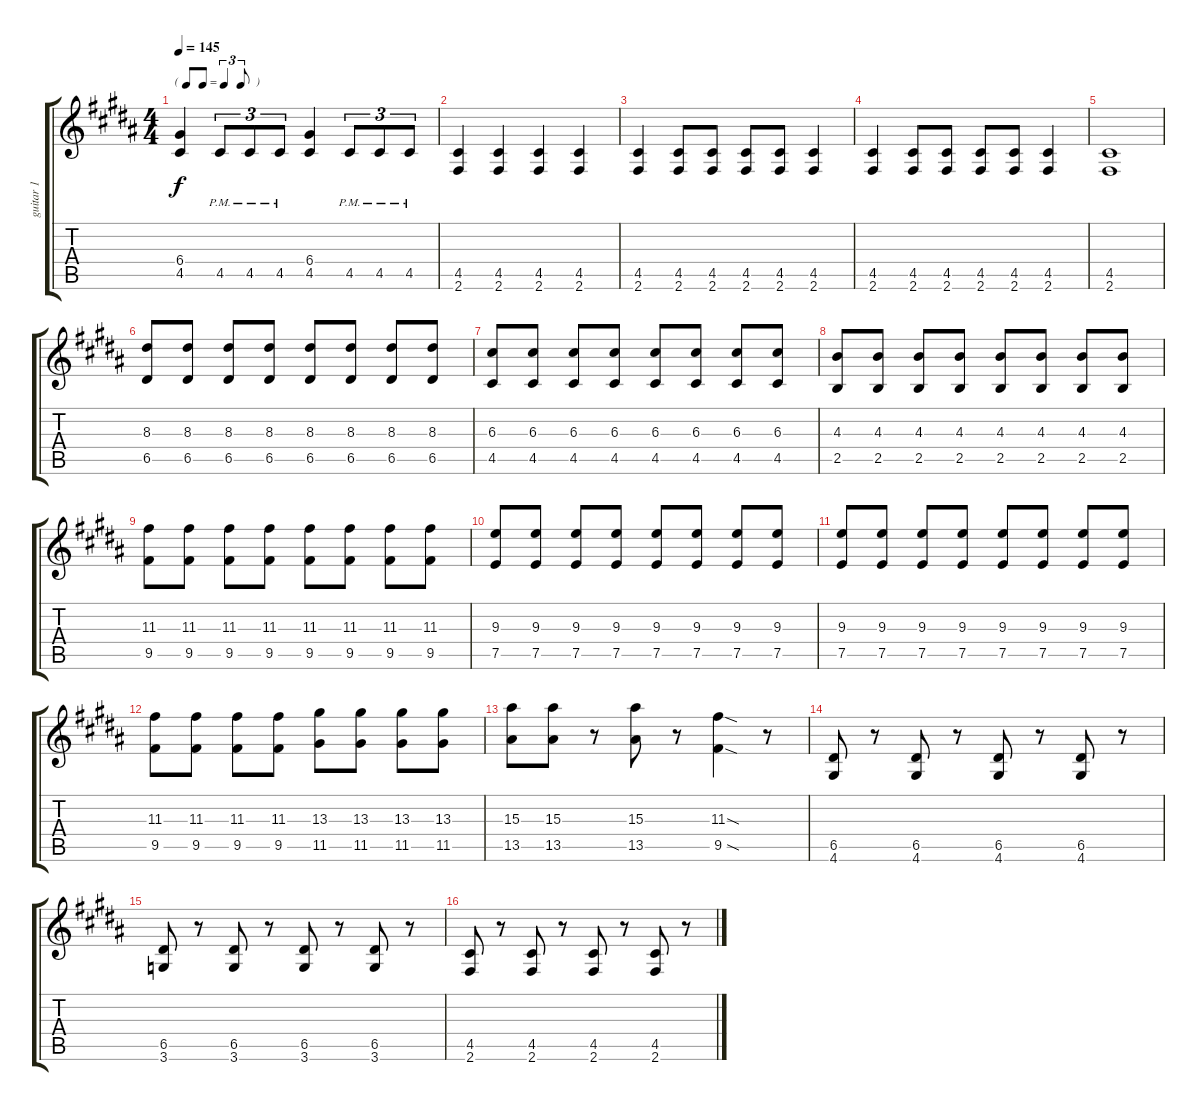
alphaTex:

\track ("guitar 1" "guitar 1") {instrument overdrivenguitar}
\staff {score tabs}
\tuning (E4 B3 G3 D3 A2 E2) {hide}
\ts (4 4)
\tf triplet8th
\tempo 145
\clef g2
\ks b
(6.4 4.5).4{dy f} 4.5{pm}.8{tu (3 2)} 4.5{pm}.8{tu (3 2)} 4.5{pm}.8{tu (3 2)} (6.4 4.5).4 4.5{pm}.8{tu (3 2)} 4.5{pm}.8{tu (3 2)} 4.5{pm}.8{tu (3 2)} |
(4.5 2.6).4 (4.5 2.6).4 (4.5 2.6).4 (4.5 2.6).4 |
(4.5 2.6).4 (4.5 2.6).8 (4.5 2.6).8 (4.5 2.6).8 (4.5 2.6).8 (4.5 2.6).4 |
(4.5 2.6).4 (4.5 2.6).8 (4.5 2.6).8 (4.5 2.6).8 (4.5 2.6).8 (4.5 2.6).4 |
(4.5 2.6).1 |
(8.3 6.5).8 (8.3 6.5).8 (8.3 6.5).8 (8.3 6.5).8 (8.3 6.5).8 (8.3 6.5).8 (8.3 6.5).8 (8.3 6.5).8 |
(6.3 4.5).8 (6.3 4.5).8 (6.3 4.5).8 (6.3 4.5).8 (6.3 4.5).8 (6.3 4.5).8 (6.3 4.5).8 (6.3 4.5).8 |
(4.3 2.5).8 (4.3 2.5).8 (4.3 2.5).8 (4.3 2.5).8 (4.3 2.5).8 (4.3 2.5).8 (4.3 2.5).8 (4.3 2.5).8 |
(11.3 9.5).8 (11.3 9.5).8 (11.3 9.5).8 (11.3 9.5).8 (11.3 9.5).8 (11.3 9.5).8 (11.3 9.5).8 (11.3 9.5).8 |
(9.3 7.5).8 (9.3 7.5).8 (9.3 7.5).8 (9.3 7.5).8 (9.3 7.5).8 (9.3 7.5).8 (9.3 7.5).8 (9.3 7.5).8 |
(9.3 7.5).8 (9.3 7.5).8 (9.3 7.5).8 (9.3 7.5).8 (9.3 7.5).8 (9.3 7.5).8 (9.3 7.5).8 (9.3 7.5).8 |
(11.3 9.5).8 (11.3 9.5).8 (11.3 9.5).8 (11.3 9.5).8 (13.3 11.5).8 (13.3 11.5).8 (13.3 11.5).8 (13.3 11.5).8 |
(15.3 13.5).8 (15.3 13.5).8 r.8 (15.3 13.5).8 r.8 (11.3{sod} 9.5{sod}).4 r.8 |
(6.5 4.6).8 r.8 (6.5 4.6).8 r.8 (6.5 4.6).8 r.8 (6.5 4.6).8 r.8 |
(6.5 3.6).8 r.8 (6.5 3.6).8 r.8 (6.5 3.6).8 r.8 (6.5 3.6).8 r.8 |
(4.5 2.6).8 r.8 (4.5 2.6).8 r.8 (4.5 2.6).8 r.8 (4.5 2.6).8 r.8
